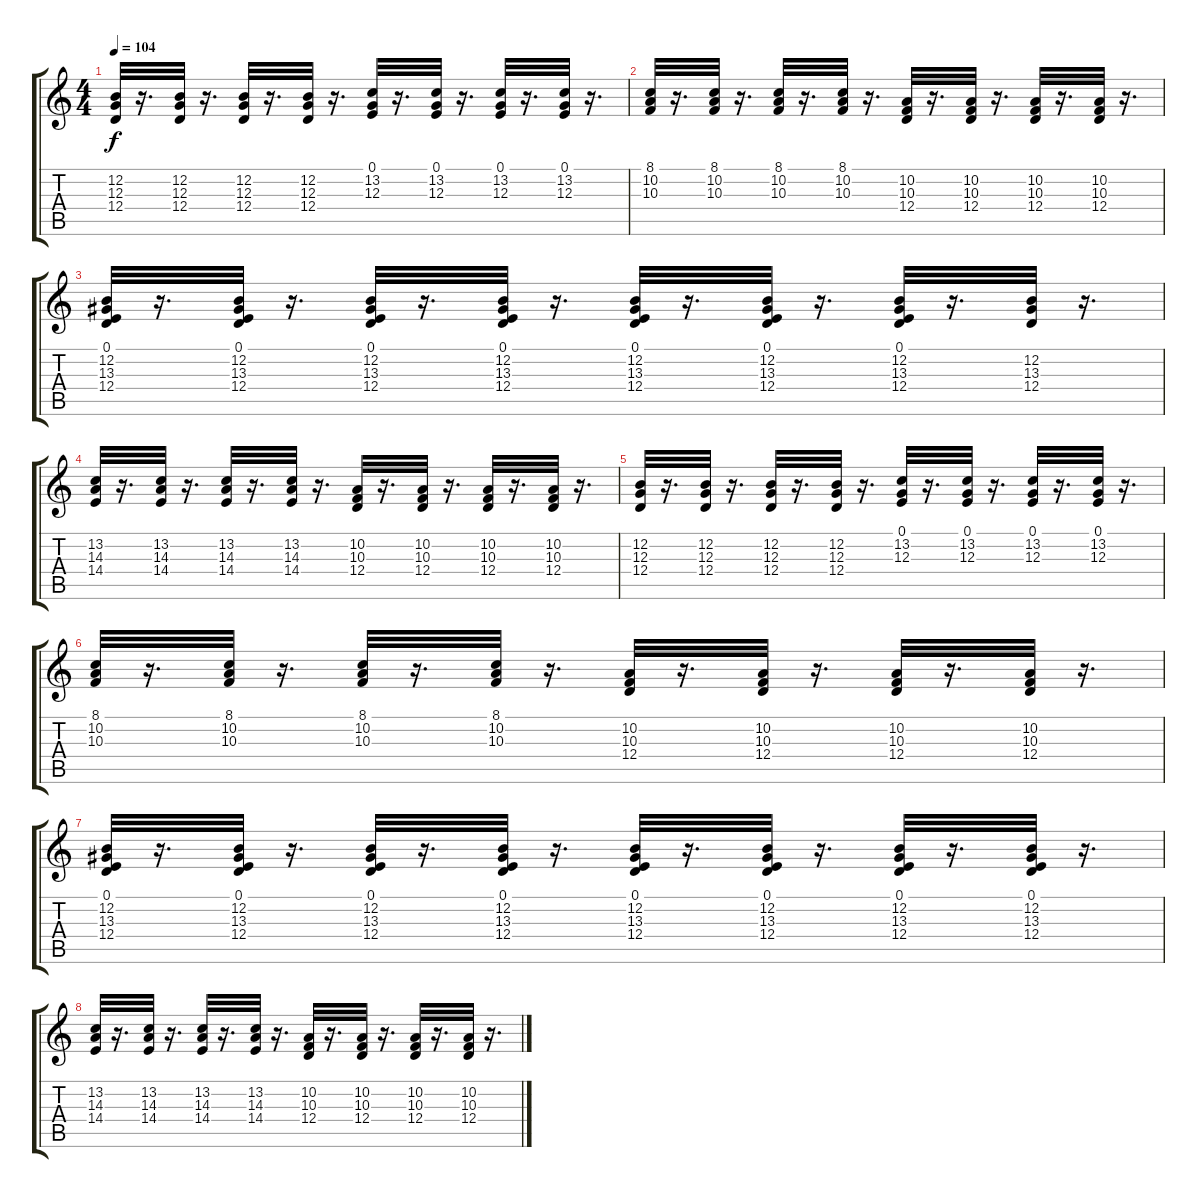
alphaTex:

\track "" {instrument electricpiano1}
\staff {score tabs}
\tuning (E4 B3 G3 D3 A2 E2) {hide}
\ts (4 4)
\tempo 104
\clef g2
\ks c
(12.2 12.3 12.4).32{dy f} r.16{d} (12.2 12.3 12.4).32 r.16{d} (12.2 12.3 12.4).32 r.16{d} (12.2 12.3 12.4).32 r.16{d} (0.1 13.2 12.3).32 r.16{d} (0.1 13.2 12.3).32 r.16{d} (0.1 13.2 12.3).32 r.16{d} (0.1 13.2 12.3).32 r.16{d} |
(8.1 10.2 10.3).32 r.16{d} (8.1 10.2 10.3).32 r.16{d} (8.1 10.2 10.3).32 r.16{d} (8.1 10.2 10.3).32 r.16{d} (10.2 10.3 12.4).32 r.16{d} (10.2 10.3 12.4).32 r.16{d} (10.2 10.3 12.4).32 r.16{d} (10.2 10.3 12.4).32 r.16{d} |
(0.1 12.2 13.3 12.4).32 r.16{d} (0.1 12.2 13.3 12.4).32 r.16{d} (0.1 12.2 13.3 12.4).32 r.16{d} (0.1 12.2 13.3 12.4).32 r.16{d} (0.1 12.2 13.3 12.4).32 r.16{d} (0.1 12.2 13.3 12.4).32 r.16{d} (0.1 12.2 13.3 12.4).32 r.16{d} (12.2 13.3 12.4).32 r.16{d} |
(13.2 14.3 14.4).32 r.16{d} (13.2 14.3 14.4).32 r.16{d} (13.2 14.3 14.4).32 r.16{d} (13.2 14.3 14.4).32 r.16{d} (10.2 10.3 12.4).32 r.16{d} (10.2 10.3 12.4).32 r.16{d} (10.2 10.3 12.4).32 r.16{d} (10.2 10.3 12.4).32 r.16{d} |
(12.2 12.3 12.4).32 r.16{d} (12.2 12.3 12.4).32 r.16{d} (12.2 12.3 12.4).32 r.16{d} (12.2 12.3 12.4).32 r.16{d} (0.1 13.2 12.3).32 r.16{d} (0.1 13.2 12.3).32 r.16{d} (0.1 13.2 12.3).32 r.16{d} (0.1 13.2 12.3).32 r.16{d} |
(8.1 10.2 10.3).32 r.16{d} (8.1 10.2 10.3).32 r.16{d} (8.1 10.2 10.3).32 r.16{d} (8.1 10.2 10.3).32 r.16{d} (10.2 10.3 12.4).32 r.16{d} (10.2 10.3 12.4).32 r.16{d} (10.2 10.3 12.4).32 r.16{d} (10.2 10.3 12.4).32 r.16{d} |
(0.1 12.2 13.3 12.4).32 r.16{d} (0.1 12.2 13.3 12.4).32 r.16{d} (0.1 12.2 13.3 12.4).32 r.16{d} (0.1 12.2 13.3 12.4).32 r.16{d} (0.1 12.2 13.3 12.4).32 r.16{d} (0.1 12.2 13.3 12.4).32 r.16{d} (0.1 12.2 13.3 12.4).32 r.16{d} (0.1 12.2 13.3 12.4).32 r.16{d} |
(13.2 14.3 14.4).32 r.16{d} (13.2 14.3 14.4).32 r.16{d} (13.2 14.3 14.4).32 r.16{d} (13.2 14.3 14.4).32 r.16{d} (10.2 10.3 12.4).32 r.16{d} (10.2 10.3 12.4).32 r.16{d} (10.2 10.3 12.4).32 r.16{d} (10.2 10.3 12.4).32 r.16{d}
